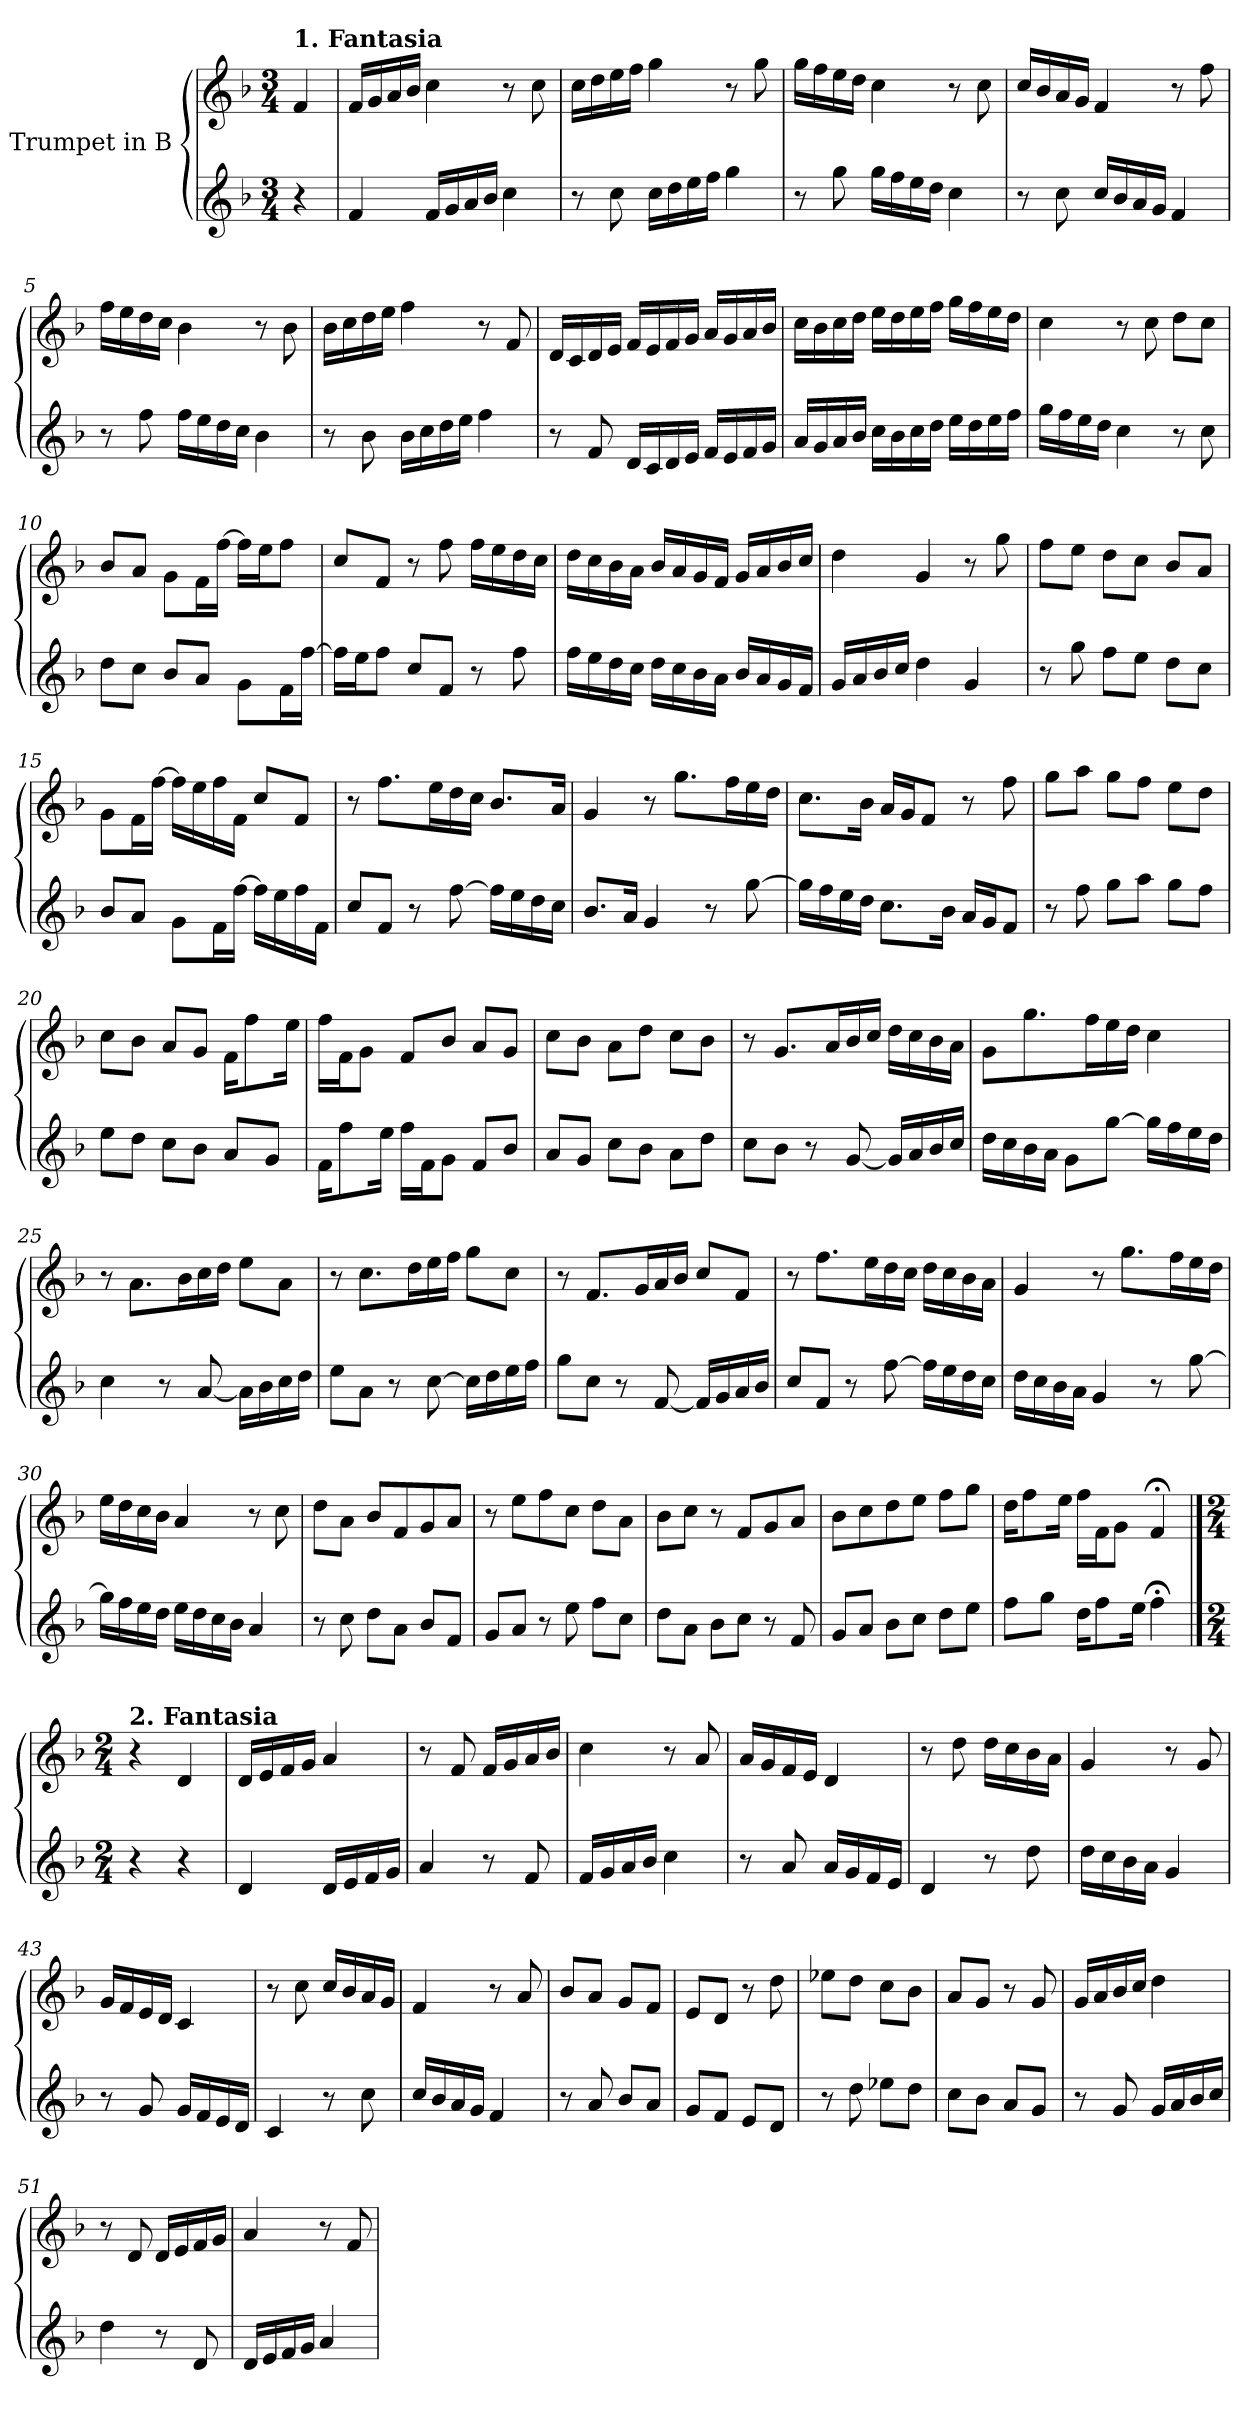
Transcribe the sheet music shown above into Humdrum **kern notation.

**kern	**kern
*part2	*part1
*staff2	*staff1
*I"Trumpet in Bb 2	*I"Trumpet in Bb 1
*clefG2	*clefG2
*ITrd1c2	*ITrd1c2
*k[b-e-a-]	*k[b-e-a-]
*E-:	*E-:
*M3/4	*M3/4
*MM100	*MM100
=	=
!	!LO:TX:a:B:t=1. Fantasia
4r	4e-/
=1	=1
4e-/	16e-/LL
.	16f/
.	16g/
.	16a-/JJ
16e-/LL	4b-\
16f/	.
16g/	.
16a-/JJ	.
4b-\	8r
.	8b-\
=2	=2
8r	16b-\LL
.	16cc\
8b-\	16dd\
.	16ee-\JJ
16b-\LL	4ff\
16cc\	.
16dd\	.
16ee-\JJ	.
4ff\	8r
.	8ff\
=3	=3
8r	16ff\LL
.	16ee-\
8ff\	16dd\
.	16cc\JJ
16ff\LL	4b-\
16ee-\	.
16dd\	.
16cc\JJ	.
4b-\	8r
.	8b-\
!!LO:LB:g=z
=4	=4
8r	16b-/LL
.	16a-/
8b-\	16g/
.	16f/JJ
16b-/LL	4e-/
16a-/	.
16g/	.
16f/JJ	.
4e-/	8r
.	8ee-\
=5	=5
8r	16ee-\LL
.	16dd\
8ee-\	16cc\
.	16b-\JJ
16ee-\LL	4a-\
16dd\	.
16cc\	.
16b-\JJ	.
4a-\	8r
.	8a-\
=6	=6
8r	16a-\LL
.	16b-\
8a-\	16cc\
.	16dd\JJ
16a-\LL	4ee-\
16b-\	.
16cc\	.
16dd\JJ	.
4ee-\	8r
.	8e-/
=7	=7
8r	16c/LL
.	16B-/
8e-/	16c/
.	16d/JJ
16c/LL	16e-/LL
16B-/	16d/
16c/	16e-/
16d/JJ	16f/JJ
16e-/LL	16g/LL
16d/	16f/
16e-/	16g/
16f/JJ	16a-/JJ
!!LO:LB:g=z
=8	=8
16g/LL	16b-\LL
16f/	16a-\
16g/	16b-\
16a-/JJ	16cc\JJ
16b-\LL	16dd\LL
16a-\	16cc\
16b-\	16dd\
16cc\JJ	16ee-\JJ
16dd\LL	16ff\LL
16cc\	16ee-\
16dd\	16dd\
16ee-\JJ	16cc\JJ
=9	=9
16ff\LL	4b-\
16ee-\	.
16dd\	.
16cc\JJ	.
4b-\	8r
.	8b-\
8r	8cc\L
8b-\	8b-\J
=10	=10
8cc\L	8a-/L
8b-\J	8g/J
8a-/L	8f\L
8g/J	16e-\L
.	[16ee-\JJ
8f\L	16ee-\LL]
.	16dd\J
16e-\L	8ee-\J
[16ee-\JJ	.
=11	=11
16ee-\LL]	8b-/L
16dd\J	.
8ee-\J	8e-/J
8b-/L	8r
8e-/J	8ee-\
8r	16ee-\LL
.	16dd\
8ee-\	16cc\
.	16b-\JJ
!!LO:LB:g=z
=12	=12
16ee-\LL	16cc\LL
16dd\	16b-\
16cc\	16a-\
16b-\JJ	16g\JJ
16cc\LL	16a-/LL
16b-\	16g/
16a-\	16f/
16g\JJ	16e-/JJ
16a-/LL	16f/LL
16g/	16g/
16f/	16a-/
16e-/JJ	16b-/JJ
=13	=13
16f/LL	4cc\
16g/	.
16a-/	.
16b-/JJ	.
4cc\	4f/
4f/	8r
.	8ff\
=14	=14
8r	8ee-\L
8ff\	8dd\J
8ee-\L	8cc\L
8dd\J	8b-\J
8cc\L	8a-/L
8b-\J	8g/J
=15	=15
8a-/L	8f\L
8g/J	16e-\L
.	[16ee-\JJ
8f\L	16ee-\LL]
.	16dd\
16e-\L	16ee-\
[16ee-\JJ	16e-\JJ
16ee-\LL]	8b-/L
16dd\	.
16ee-\	8e-/J
16e-\JJ	.
!!LO:PB:g=z
=16	=16
8b-/L	8r
8e-/J	8.ee-\L
8r	.
.	16dd\L
[8ee-\	16cc\
.	16b-\JJ
16ee-\LL]	8.a-/L
16dd\	.
16cc\	.
16b-\JJ	16g/Jk
=17	=17
8.a-/L	4f/
16g/Jk	.
4f/	8r
.	8.ff\L
8r	.
.	16ee-\L
[8ff\	16dd\
.	16cc\JJ
=18	=18
16ff\LL]	8.b-\L
16ee-\	.
16dd\	.
16cc\JJ	16a-\Jk
8.b-\L	16g/LL
.	16f/J
.	8e-/J
16a-\Jk	.
16g/LL	8r
16f/J	.
8e-/J	8ee-\
=19	=19
8r	8ff\L
8ee-\	8gg\J
8ff\L	8ff\L
8gg\J	8ee-\J
8ff\L	8dd\L
8ee-\J	8cc\J
=20	=20
8dd\L	8b-\L
8cc\J	8a-\J
8b-\L	8g/L
8a-\J	8f/J
8g/L	16e-\KL
.	8ee-\
8f/J	.
.	16dd\Jk
!!LO:LB:g=z
=21	=21
16e-\KL	16ee-\LL
8ee-\	16e-\J
.	8f\J
16dd\Jk	.
16ee-\LL	8e-/L
16e-\J	.
8f\J	8a-/J
8e-/L	8g/L
8a-/J	8f/J
=22	=22
8g/L	8b-\L
8f/J	8a-\J
8b-\L	8g\L
8a-\J	8cc\J
8g\L	8b-\L
8cc\J	8a-\J
=23	=23
8b-\L	8r
8a-\J	8.f/L
8r	.
.	16g/L
[8f/	16a-/
.	16b-/JJ
16f/LL]	16cc\LL
16g/	16b-\
16a-/	16a-\
16b-/JJ	16g\JJ
=24	=24
16cc\LL	8f\L
16b-\	.
16a-\	8.ff\
16g\JJ	.
8f\L	.
.	16ee-\L
[8ff\J	16dd\
.	16cc\JJ
16ff\LL]	4b-\
16ee-\	.
16dd\	.
16cc\JJ	.
!!LO:LB:g=z
=25	=25
4b-\	8r
.	8.g\L
8r	.
.	16a-\L
[8g/	16b-\
.	16cc\JJ
16g\LL]	8dd\L
16a-\	.
16b-\	8g\J
16cc\JJ	.
=26	=26
8dd\L	8r
8g\J	8.b-\L
8r	.
.	16cc\L
[8b-\	16dd\
.	16ee-\JJ
16b-\LL]	8ff\L
16cc\	.
16dd\	8b-\J
16ee-\JJ	.
=27	=27
8ff\L	8r
8b-\J	8.e-/L
8r	.
.	16f/L
[8e-/	16g/
.	16a-/JJ
16e-/LL]	8b-/L
16f/	.
16g/	8e-/J
16a-/JJ	.
=28	=28
8b-/L	8r
8e-/J	8.ee-\L
8r	.
.	16dd\L
[8ee-\	16cc\
.	16b-\JJ
16ee-\LL]	16cc\LL
16dd\	16b-\
16cc\	16a-\
16b-\JJ	16g\JJ
!!LO:LB:g=z
=29	=29
16cc\LL	4f/
16b-\	.
16a-\	.
16g\JJ	.
4f/	8r
.	8.ff\L
8r	.
.	16ee-\L
[8ff\	16dd\
.	16cc\JJ
=30	=30
16ff\LL]	16dd\LL
16ee-\	16cc\
16dd\	16b-\
16cc\JJ	16a-\JJ
16dd\LL	4g/
16cc\	.
16b-\	.
16a-\JJ	.
4g/	8r
.	8b-\
=31	=31
8r	8cc\L
8b-\	8g\J
8cc\L	8a-/L
8g\J	8e-/
8a-/L	8f/
8e-/J	8g/J
=32	=32
8f/L	8r
8g/J	8dd\L
8r	8ee-\
8dd\	8b-\J
8ee-\L	8cc\L
8b-\J	8g\J
=33	=33
8cc\L	8a-\L
8g\J	8b-\J
8a-\L	8r
8b-\J	8e-/L
8r	8f/
8e-/	8g/J
!!LO:LB:g=z
=34	=34
8f/L	8a-\L
8g/J	8b-\
8a-\L	8cc\
8b-\J	8dd\J
8cc\L	8ee-\L
8dd\J	8ff\J
=35	=35
8ee-\L	16cc\KL
.	8ee-\
8ff\J	.
.	16dd\Jk
16cc\KL	16ee-\LL
8ee-\	16e-\J
.	8f\J
16dd\Jk	.
4ee-;<\	4e-;</
==36	==36
*M2/4	*M2/4
!	!LO:TX:a:B:t=2. Fantasia
4r	4r
4r	4c/
=37	=37
4c/	16c/LL
.	16d/
.	16e-/
.	16f/JJ
16c/LL	4g/
16d/	.
16e-/	.
16f/JJ	.
=38	=38
4g/	8r
.	8e-/
8r	16e-/LL
.	16f/
8e-/	16g/
.	16a-/JJ
=39	=39
16e-/LL	4b-\
16f/	.
16g/	.
16a-/JJ	.
4b-\	8r
.	8g/
!!LO:PB:g=z
=40	=40
8r	16g/LL
.	16f/
8g/	16e-/
.	16d/JJ
16g/LL	4c/
16f/	.
16e-/	.
16d/JJ	.
=41	=41
4c/	8r
.	8cc\
8r	16cc\LL
.	16b-\
8cc\	16a-\
.	16g\JJ
=42	=42
16cc\LL	4f/
16b-\	.
16a-\	.
16g\JJ	.
4f/	8r
.	8f/
=43	=43
8r	16f/LL
.	16e-/
8f/	16d/
.	16c/JJ
16f/LL	4B-/
16e-/	.
16d/	.
16c/JJ	.
=44	=44
4B-/	8r
.	8b-\
8r	16b-/LL
.	16a-/
8b-\	16g/
.	16f/JJ
=45	=45
16b-/LL	4e-/
16a-/	.
16g/	.
16f/JJ	.
4e-/	8r
.	8g/
!!LO:LB:g=z
=46	=46
8r	8a-/L
8g/	8g/J
8a-/L	8f/L
8g/J	8e-/J
=47	=47
8f/L	8d/L
8e-/J	8c/J
8d/L	8r
8c/J	8cc\
=48	=48
8r	8dd-X\L
8cc\	8cc\J
8dd-X\L	8b-\L
8cc\J	8a-\J
=49	=49
8b-\L	8g/L
8a-\J	8f/J
8g/L	8r
8f/J	8f/
=50	=50
8r	16f/LL
.	16g/
8f/	16a-/
.	16b-/JJ
16f/LL	4cc\
16g/	.
16a-/	.
16b-/JJ	.
=51	=51
4cc\	8r
.	8c/
8r	16c/LL
.	16d/
8c/	16e-/
.	16f/JJ
=52	=52
16c/LL	4g/
16d/	.
16e-/	.
16f/JJ	.
4g/	8r
.	8e-/
=	=
*-	*-
